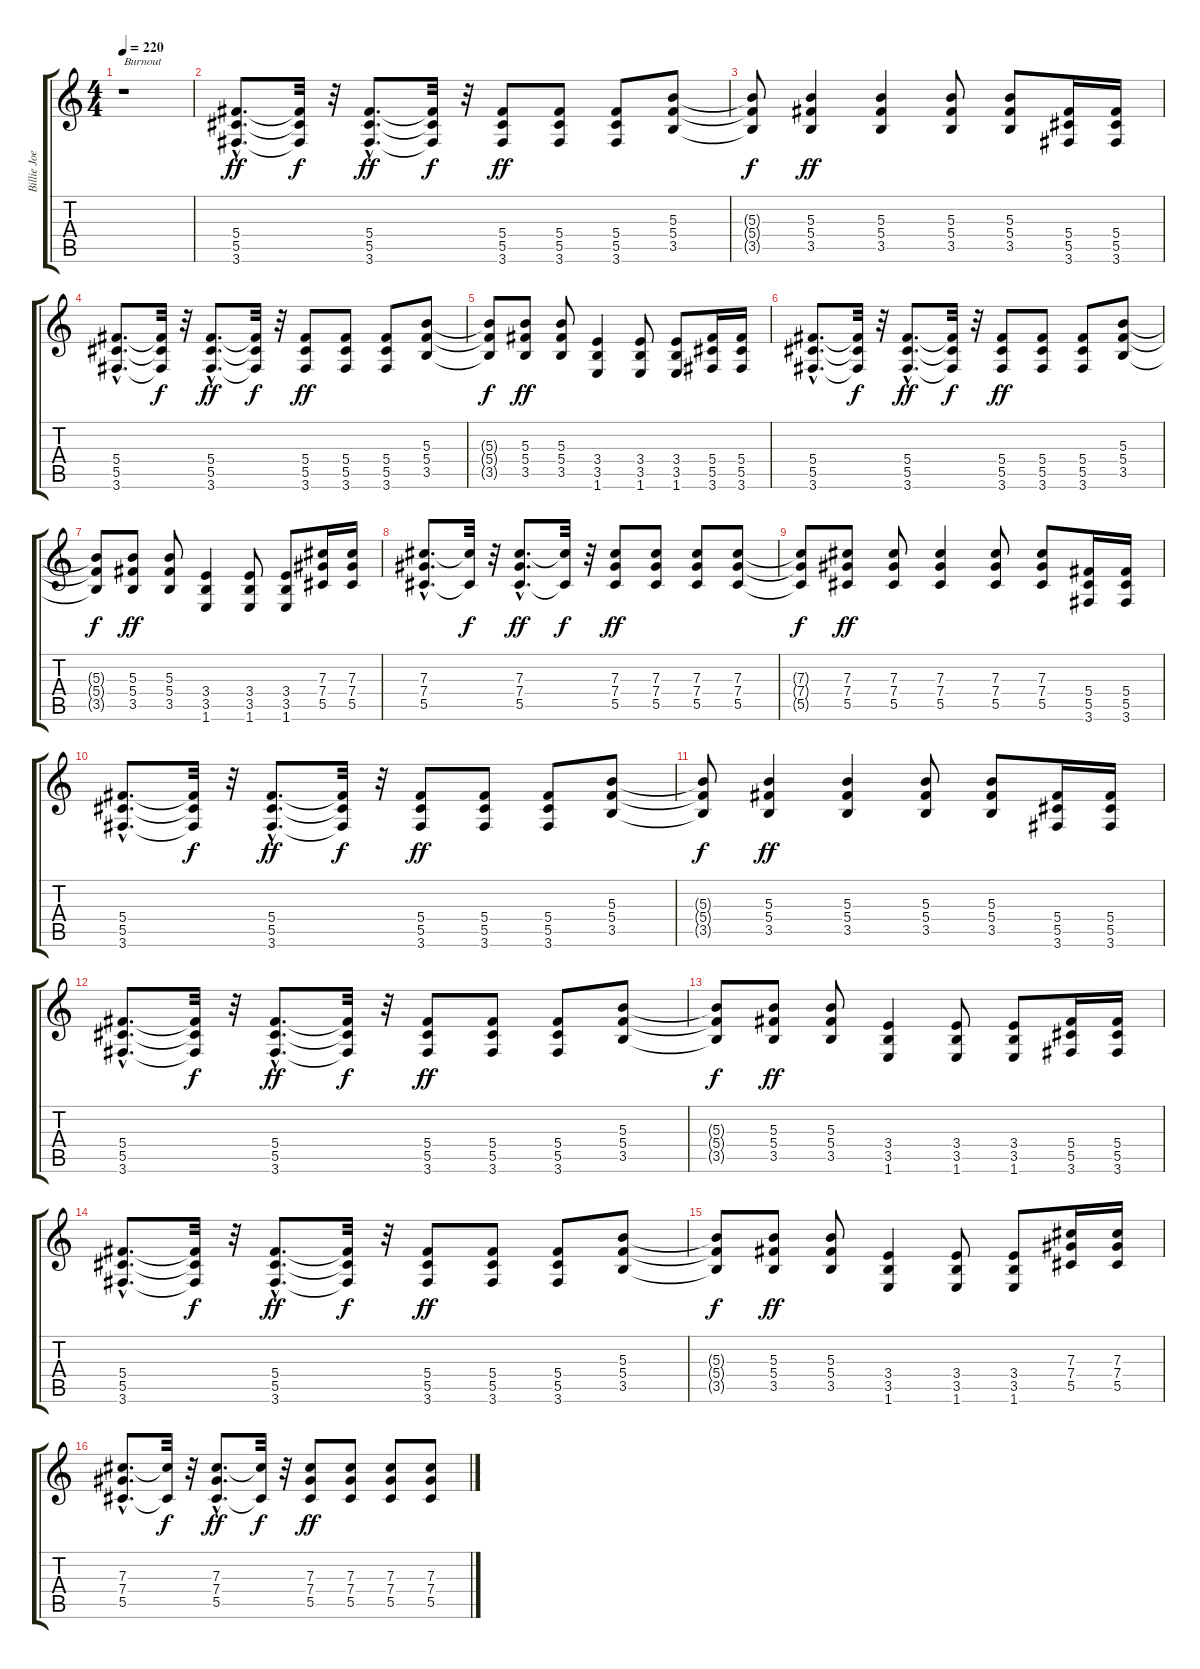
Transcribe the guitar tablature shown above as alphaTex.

\track ("Billie Joe Guitar" "Billie Joe") {instrument distortionguitar}
\staff {score tabs}
\tuning (Eb4 Bb3 Gb3 Db3 Ab2 Eb2) {hide}
\ts (4 4)
\tempo 220
\tempo 175
\tempo 220
\clef g2
\ks c
r.1{txt "Burnout" dy ff instrument distortionguitar} |
(5.4{hac} 5.5{hac} 3.6{hac}).8{d} (5.4{t} 5.5{t} 3.6{t}).32{dy f} r.32 (5.4{hac} 5.5{hac} 3.6{hac}).8{d dy ff} (5.4{t} 5.5{t} 3.6{t}).32{dy f} r.32 (5.4 5.5 3.6).8{dy ff} (5.4 5.5 3.6).8 (5.4 5.5 3.6).8 (5.3 5.4 3.5).8 |
(5.3{t} 5.4{t} 3.5{t}).8{dy f} (5.3 5.4 3.5).4{dy ff} (5.3 5.4 3.5).4 (5.3 5.4 3.5).8 (5.3 5.4 3.5).8 (5.4 5.5 3.6).16 (5.4 5.5 3.6).16 |
(5.4{hac} 5.5{hac} 3.6{hac}).8{d} (5.4{t} 5.5{t} 3.6{t}).32{dy f} r.32 (5.4{hac} 5.5{hac} 3.6{hac}).8{d dy ff} (5.4{t} 5.5{t} 3.6{t}).32{dy f} r.32 (5.4 5.5 3.6).8{dy ff} (5.4 5.5 3.6).8 (5.4 5.5 3.6).8 (5.3 5.4 3.5).8 |
(5.3{t} 5.4{t} 3.5{t}).8{dy f} (5.3 5.4 3.5).8{dy ff} (5.3 5.4 3.5).8 (3.4 3.5 1.6).4 (3.4 3.5 1.6).8 (3.4 3.5 1.6).8 (5.4 5.5 3.6).16 (5.4 5.5 3.6).16 |
(5.4{hac} 5.5{hac} 3.6{hac}).8{d} (5.4{t} 5.5{t} 3.6{t}).32{dy f} r.32 (5.4{hac} 5.5{hac} 3.6{hac}).8{d dy ff} (5.4{t} 5.5{t} 3.6{t}).32{dy f} r.32 (5.4 5.5 3.6).8{dy ff} (5.4 5.5 3.6).8 (5.4 5.5 3.6).8 (5.3 5.4 3.5).8 |
(5.3{t} 5.4{t} 3.5{t}).8{dy f} (5.3 5.4 3.5).8{dy ff} (5.3 5.4 3.5).8 (3.4 3.5 1.6).4 (3.4 3.5 1.6).8 (3.4 3.5 1.6).8 (7.3 7.4 5.5).16 (7.3 7.4 5.5).16 |
(7.3{hac} 7.4{hac} 5.5{hac}).8{d} (7.3{t} 5.5{t}).32{dy f} r.32 (7.3{hac} 7.4{hac} 5.5{hac}).8{d dy ff} (7.3{t} 5.5{t}).32{dy f} r.32 (7.3 7.4 5.5).8{dy ff} (7.3 7.4 5.5).8 (7.3 7.4 5.5).8 (7.3 7.4 5.5).8 |
(7.3{t} 7.4{t} 5.5{t}).8{dy f} (7.3 7.4 5.5).8{dy ff} (7.3 7.4 5.5).8 (7.3 7.4 5.5).4 (7.3 7.4 5.5).8 (7.3 7.4 5.5).8 (5.4 5.5 3.6).16 (5.4 5.5 3.6).16 |
(5.4{hac} 5.5{hac} 3.6{hac}).8{d} (5.4{t} 5.5{t} 3.6{t}).32{dy f} r.32 (5.4{hac} 5.5{hac} 3.6{hac}).8{d dy ff} (5.4{t} 5.5{t} 3.6{t}).32{dy f} r.32 (5.4 5.5 3.6).8{dy ff} (5.4 5.5 3.6).8 (5.4 5.5 3.6).8 (5.3 5.4 3.5).8 |
(5.3{t} 5.4{t} 3.5{t}).8{dy f} (5.3 5.4 3.5).4{dy ff} (5.3 5.4 3.5).4 (5.3 5.4 3.5).8 (5.3 5.4 3.5).8 (5.4 5.5 3.6).16 (5.4 5.5 3.6).16 |
(5.4{hac} 5.5{hac} 3.6{hac}).8{d} (5.4{t} 5.5{t} 3.6{t}).32{dy f} r.32 (5.4{hac} 5.5{hac} 3.6{hac}).8{d dy ff} (5.4{t} 5.5{t} 3.6{t}).32{dy f} r.32 (5.4 5.5 3.6).8{dy ff} (5.4 5.5 3.6).8 (5.4 5.5 3.6).8 (5.3 5.4 3.5).8 |
(5.3{t} 5.4{t} 3.5{t}).8{dy f} (5.3 5.4 3.5).8{dy ff} (5.3 5.4 3.5).8 (3.4 3.5 1.6).4 (3.4 3.5 1.6).8 (3.4 3.5 1.6).8 (5.4 5.5 3.6).16 (5.4 5.5 3.6).16 |
(5.4{hac} 5.5{hac} 3.6{hac}).8{d} (5.4{t} 5.5{t} 3.6{t}).32{dy f} r.32 (5.4{hac} 5.5{hac} 3.6{hac}).8{d dy ff} (5.4{t} 5.5{t} 3.6{t}).32{dy f} r.32 (5.4 5.5 3.6).8{dy ff} (5.4 5.5 3.6).8 (5.4 5.5 3.6).8 (5.3 5.4 3.5).8 |
(5.3{t} 5.4{t} 3.5{t}).8{dy f} (5.3 5.4 3.5).8{dy ff} (5.3 5.4 3.5).8 (3.4 3.5 1.6).4 (3.4 3.5 1.6).8 (3.4 3.5 1.6).8 (7.3 7.4 5.5).16 (7.3 7.4 5.5).16 |
(7.3{hac} 7.4{hac} 5.5{hac}).8{d} (7.3{t} 5.5{t}).32{dy f} r.32 (7.3{hac} 7.4{hac} 5.5{hac}).8{d dy ff} (7.3{t} 5.5{t}).32{dy f} r.32 (7.3 7.4 5.5).8{dy ff} (7.3 7.4 5.5).8 (7.3 7.4 5.5).8 (7.3 7.4 5.5).8
